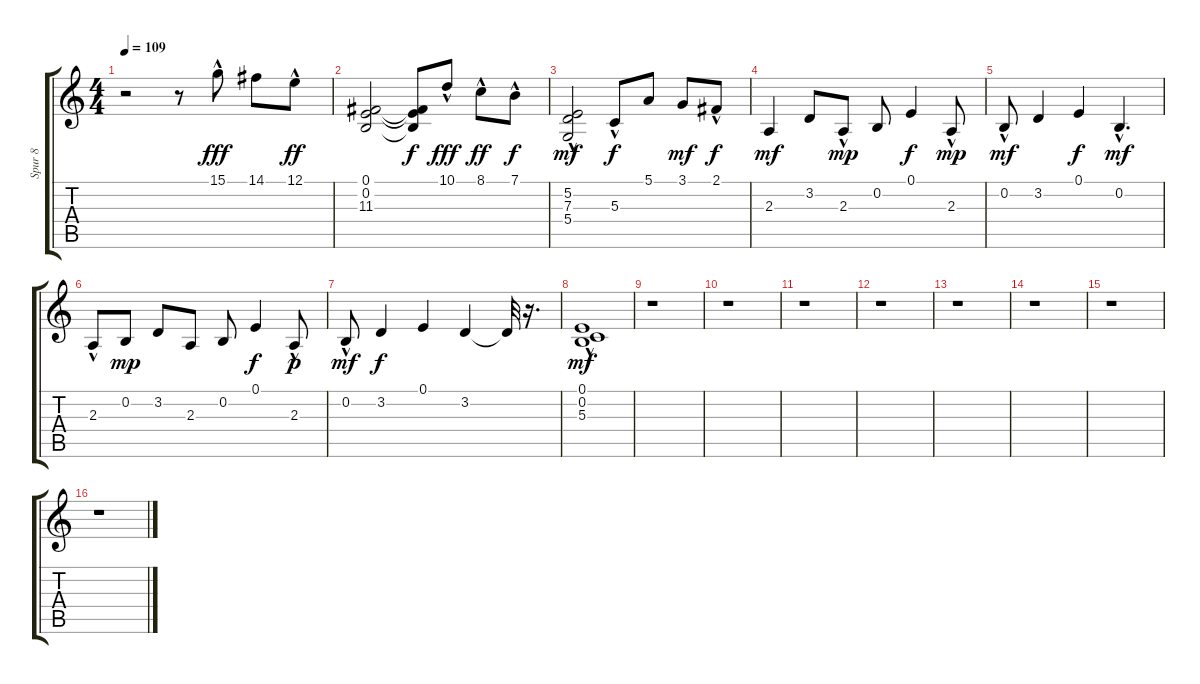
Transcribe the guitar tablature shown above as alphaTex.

\track ("Spur 8" "Spur 8") {instrument acousticgrandpiano}
\staff {score tabs}
\tuning (E4 B3 G3 D3 A2 E2) {hide}
\ts (4 4)
\tempo 109
\clef g2
\ks c
r.2{dy fff instrument acousticgrandpiano} r.8 15.1{hac}.8{volume 13 balance 14 instrument honkytonkpiano} 14.1.8 12.1{hac}.8{dy ff} |
(0.1 0.2 11.3).2 (0.1{t} 0.2{t} 11.3{t}).8{dy f} 10.1{hac}.8{dy fff} 8.1{hac}.8{dy ff} 7.1{hac}.8{dy f} |
(5.2{hac} 7.3 5.4{hac}).2{dy mf} 5.3{hac}.8{dy f} 5.1.8 3.1.8{dy mf} 2.1{hac}.8{dy f} |
2.3.4{dy mf} 3.2.8 2.3{hac}.8{dy mp} 0.2.8 0.1.4{dy f} 2.3{hac}.8{dy mp} |
0.2{hac}.8{dy mf} 3.2.4 0.1.4{dy f} 0.2{hac}.4{d dy mf} |
2.3{hac}.8 0.2.8{dy mp} 3.2.8 2.3.8 0.2.8 0.1.4{dy f} 2.3{hac}.8{dy p} |
0.2{hac}.8{dy mf} 3.2.4{dy f} 0.1.4 3.2.4 3.2{t}.32 r.16{d} |
(0.1 0.2{hac} 5.3{hac}).1{dy mf} |
r.1 |
r.1 |
r.1 |
r.1 |
r.1 |
r.1 |
r.1 |
r.1
